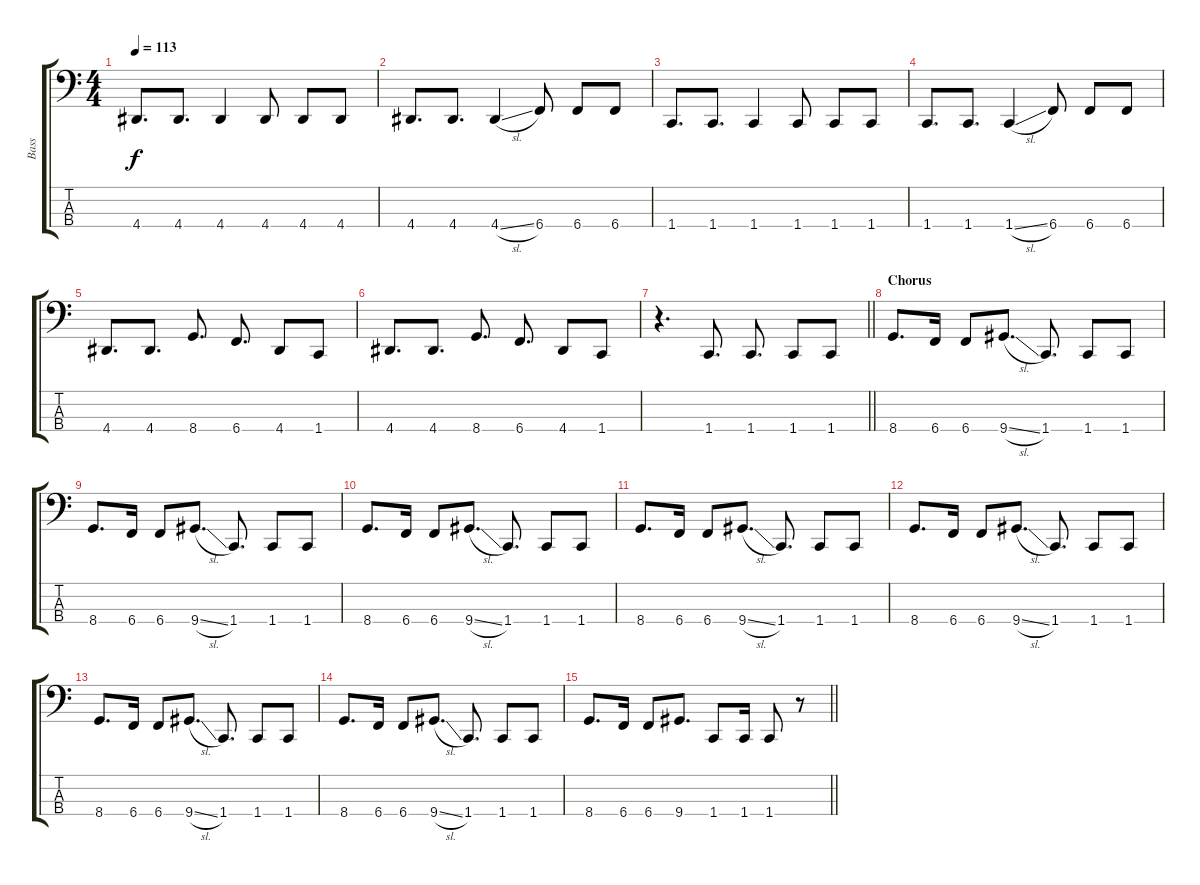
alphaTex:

\track ("Bass" "Bass") {instrument electricbassfinger}
\staff {score tabs}
\tuning (E2 B1 Gb1 B0) {hide}
\ts (4 4)
\tempo 113
\clef f4
\ks c
4.4.8{d dy f} 4.4.8{d} 4.4.4 4.4.8 4.4.8 4.4.8 |
4.4.8{d} 4.4.8{d} 4.4{sl}.4 6.4.8 6.4.8 6.4.8 |
1.4.8{d} 1.4.8{d} 1.4.4 1.4.8 1.4.8 1.4.8 |
1.4.8{d} 1.4.8{d} 1.4{sl}.4 6.4.8 6.4.8 6.4.8 |
4.4.8{d} 4.4.8{d} 8.4.8{d} 6.4.8{d} 4.4.8 1.4.8 |
4.4.8{d} 4.4.8{d} 8.4.8{d} 6.4.8{d} 4.4.8 1.4.8 |
\barLineRight lightlight
r.4{d} 1.4.8{d} 1.4.8{d} 1.4.8 1.4.8 |
\section ("" "Chorus")
8.4.8{d} 6.4.16 6.4.8 9.4{sl}.8{d} 1.4.8{d} 1.4.8 1.4.8 |
8.4.8{d} 6.4.16 6.4.8 9.4{sl}.8{d} 1.4.8{d} 1.4.8 1.4.8 |
8.4.8{d} 6.4.16 6.4.8 9.4{sl}.8{d} 1.4.8{d} 1.4.8 1.4.8 |
8.4.8{d} 6.4.16 6.4.8 9.4{sl}.8{d} 1.4.8{d} 1.4.8 1.4.8 |
8.4.8{d} 6.4.16 6.4.8 9.4{sl}.8{d} 1.4.8{d} 1.4.8 1.4.8 |
8.4.8{d} 6.4.16 6.4.8 9.4{sl}.8{d} 1.4.8{d} 1.4.8 1.4.8 |
8.4.8{d} 6.4.16 6.4.8 9.4{sl}.8{d} 1.4.8{d} 1.4.8 1.4.8 |
\barLineRight lightlight
8.4.8{d} 6.4.16 6.4.8 9.4.8{d} 1.4.8 1.4.16 1.4.8 r.8
